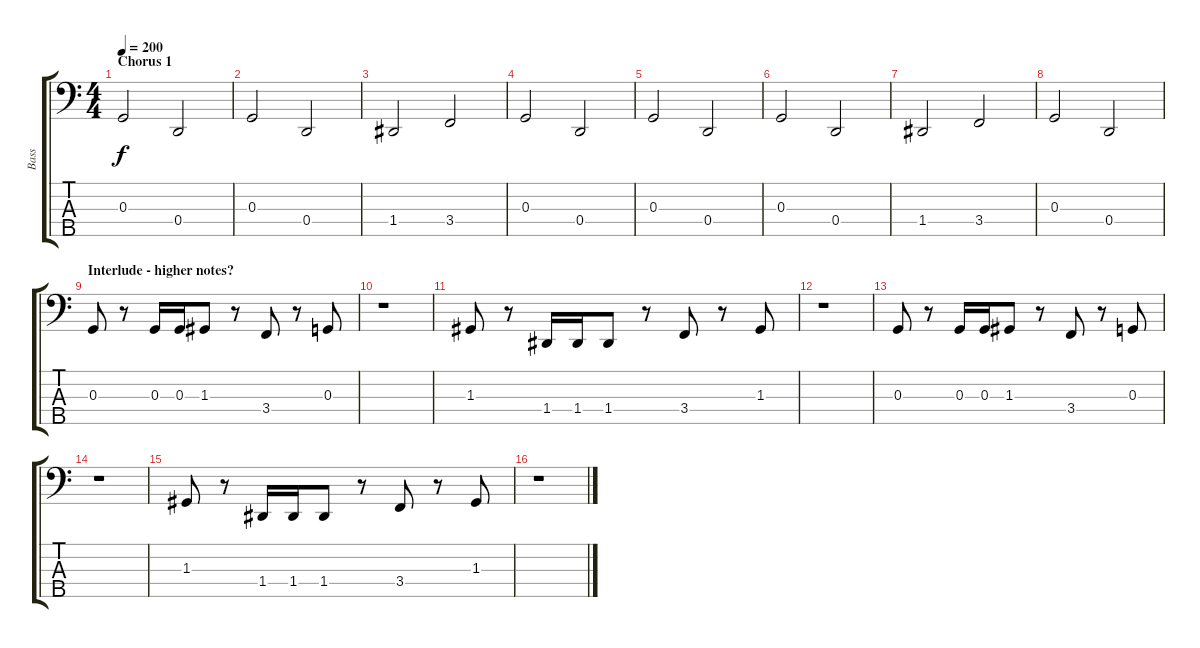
\track ("Bass" "Bass") {instrument electricbasspick}
\staff {score tabs}
\tuning (F2 C2 G1 D1 A0) {hide}
\ts (4 4)
\section ("" "Chorus 1")
\tempo 200
\clef f4
\ks c
0.3.2{dy f} 0.4.2 |
0.3.2 0.4.2 |
1.4.2 3.4.2 |
0.3.2 0.4.2 |
0.3.2 0.4.2 |
0.3.2 0.4.2 |
1.4.2 3.4.2 |
0.3.2 0.4.2 |
\section ("" "Interlude - higher notes?")
0.3.8 r.8 0.3.16 0.3.16 1.3.8 r.8 3.4.8 r.8 0.3.8 |
r.1 |
1.3.8 r.8 1.4.16 1.4.16 1.4.8 r.8 3.4.8 r.8 1.3.8 |
r.1 |
0.3.8 r.8 0.3.16 0.3.16 1.3.8 r.8 3.4.8 r.8 0.3.8 |
r.1 |
1.3.8 r.8 1.4.16 1.4.16 1.4.8 r.8 3.4.8 r.8 1.3.8 |
r.1
